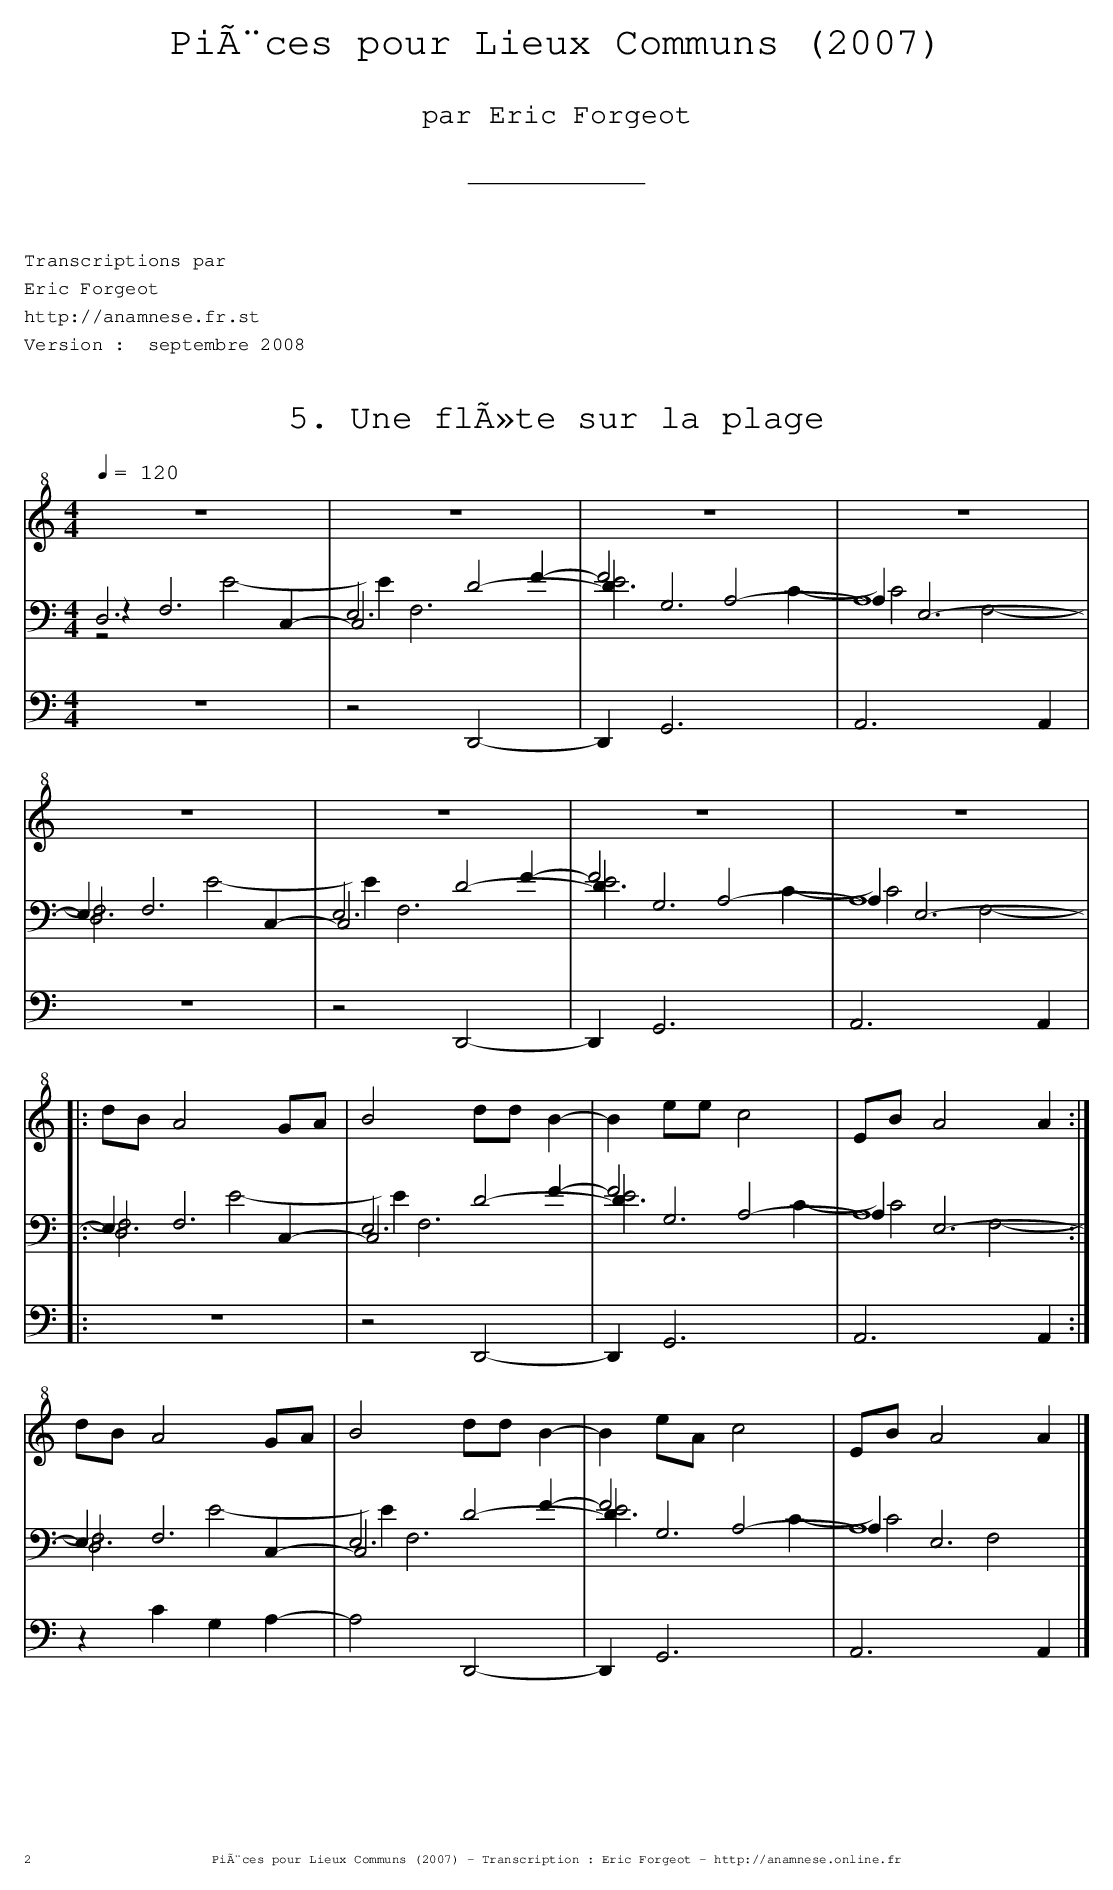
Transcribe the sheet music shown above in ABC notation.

X:1
T: 5. Une flûte sur la plage
M: 4/4
L: 1/8
Q:1/4=120
K:C
V:1
K:C treble+8
%%staves 1 (2  3 4) 5
z8 | z8 | z8 | z8 |
z8 | z8 | z8 | z8 |
|: dB A4 GA | B4 dd B2- | B2 ee c4 | EB A4 A2 :|
   dB A4 GA | B4 dd B2- | B2 eA c4 | EB A4 A2 |]
V:2
K:C bass
   D,6 C,2- | C,4 D4- |  D2 G,6 |  A,8  |
   D,6 C,2- | C,4 D4- |  D2 G,6 |  A,8  |
|: D,6 C,2- | C,4 D4- |  D2 G,6 |  A,8 :|
   D,6 C,2- | C,4 D4- |  D2 G,6 |  A,8 |]
V:3
    z2 F,6 |  E,6 F2- |  F4 A,4- |  A,2 E,6-|
   E,2 F,6 |  E,6 F2- |  F4 A,4- |  A,2 E,6-|
|: E,2 F,6 |  E,6 F2- |  F4 A,4- |  A,2 E,6- :|
   E,2 F,6 |  E,6 F2- |  F4 A,4- |  A,2 E,6 |]
V:4
    z4 E4- |  E2 F,6 |  E6 C2- |  C4 F,4- |
   F,4 E4- |  E2 F,6 |  E6 C2- |  C4 F,4- |
|: F,4 E4- |  E2 F,6 |  E6 C2- |  C4 F,4-:|
   F,4 E4- |  E2 F,6 |  E6 C2- |  C4 F,4 |]
V:5
            z8 | z4 D,,4- | D,,2 G,,6 |  A,,6 A,,2 |
            z8 | z4 D,,4- | D,,2 G,,6 |  A,,6 A,,2 |
         |: z8 | z4 D,,4- | D,,2 G,,6 |  A,,6 A,,2 :|
z2 C2 G,2 A,2- | A,4 D,,4-| D,,2 G,,6 |  A,,6 A,,2 |]
